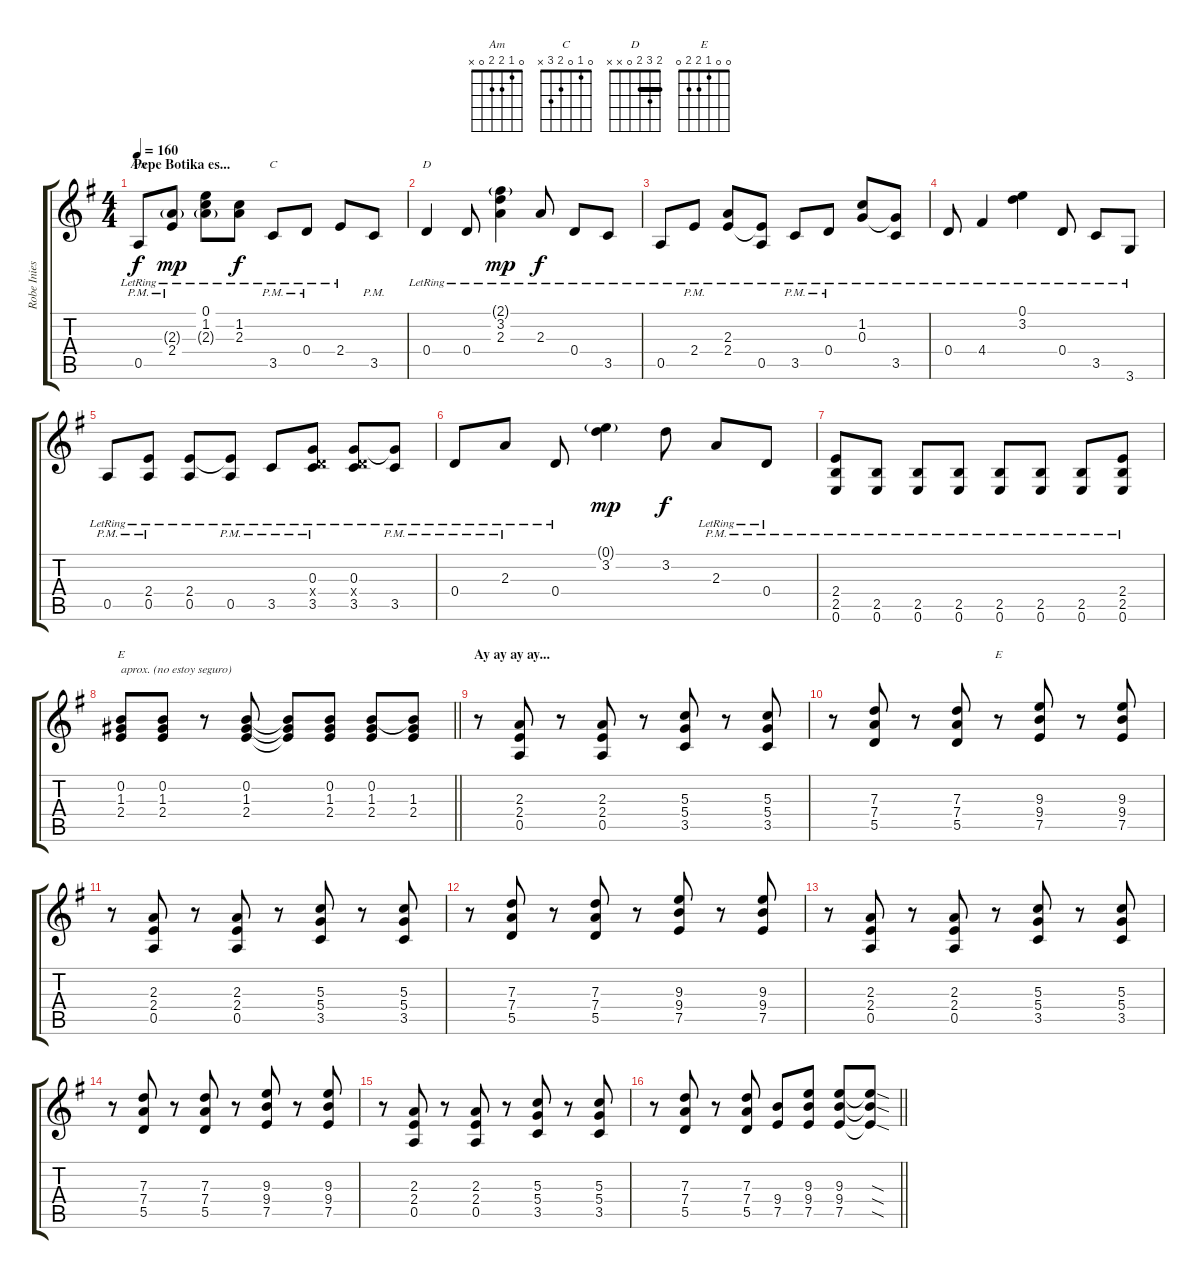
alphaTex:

\track ("Robe Iniesta - Guitarra" "Robe Inies") {instrument distortionguitar}
\staff {score tabs}
\tuning (E4 B3 G3 D3 A2 E2) {hide}
\chord ("Am" 0 1 2 2 0 x)
\chord ("C" 0 1 0 2 3 x)
\chord ("D" 2 3 2 0 x x) {barre 2}
\chord ("E" x 0 1 2 x x)
\chord ("E" 0 0 1 2 2 0)
\ts (4 4)
\section ("" "Pepe Botika es...")
\tempo 160
\clef g2
\ks eminor
0.5{pm lr}.8{ch "Am" dy f instrument electricguitarjazz} (2.3{g pm lr} 2.4{pm lr}).8{dy mp} (0.1{lr} 1.2{lr} 2.3{g lr}).8 (1.2{lr} 2.3{lr}).8{dy f} 3.5{pm lr}.8{ch "C"} 0.4{pm lr}.8 2.4{lr}.8 3.5{pm}.8 |
0.4{lr}.4{ch "D"} 0.4{lr}.8 (2.1{g} 3.2{lr} 2.3{lr}).4{dy mp} 2.3{lr}.8{dy f} 0.4{lr}.8 3.5{lr}.8 |
0.5{lr}.8 2.4{pm lr}.8 (2.3{lr} 2.4{lr}).8 (2.4{t} 0.5{lr}).8 3.5{pm lr}.8 0.4{pm lr}.8 (1.2{lr} 0.3{lr}).8 (0.3{t} 3.5{lr}).8 |
0.4{lr}.8 4.4{lr}.4 (0.1{lr} 3.2).4 0.4{lr}.8 3.5{lr}.8 3.6{lr}.8 |
0.5{pm lr}.8 (2.4{pm lr} 0.5{pm lr}).8 (2.4{lr} 0.5{lr}).8 (2.4{t} 0.5{pm lr}).8 3.5{pm lr}.8 (0.3 0.4{x} 3.5{pm lr}).8 (0.3 0.4{x} 3.5{lr}).8 (0.3{t} 3.5{pm lr}).8 |
0.4{pm lr}.8 2.3{pm lr}.8 0.4{lr}.8 (0.1{g} 3.2).4{dy mp} 3.2.8{dy f} 2.3{pm lr}.8 0.4{pm lr}.8 |
(2.4{pm} 2.5{pm} 0.6{pm}).8{instrument distortionguitar} (2.5{pm} 0.6{pm}).8 (2.5{pm} 0.6{pm}).8 (2.5{pm} 0.6{pm}).8 (2.5{pm} 0.6{pm}).8 (2.5{pm} 0.6{pm}).8 (2.5{pm} 0.6{pm}).8 (2.4{pm} 2.5{pm} 0.6{pm}).8 |
\barLineRight lightlight
(0.2 1.3 2.4).8{ch "E" txt "aprox. (no estoy seguro)"} (0.2 1.3 2.4).8 r.8 (0.2 1.3 2.4).8 (0.2{t} 1.3{t} 2.4{t}).8 (0.2 1.3 2.4).8 (0.2 1.3 2.4).8 (0.2{t} 1.3 2.4).8 |
\section ("" "Ay ay ay ay...")
r.8 (2.3 2.4 0.5).8 r.8 (2.3 2.4 0.5).8 r.8 (5.3 5.4 3.5).8 r.8 (5.3 5.4 3.5).8 |
r.8 (7.3 7.4 5.5).8 r.8 (7.3 7.4 5.5).8 r.8{ch "E"} (9.3 9.4 7.5).8 r.8 (9.3 9.4 7.5).8 |
r.8 (2.3 2.4 0.5).8 r.8 (2.3 2.4 0.5).8 r.8 (5.3 5.4 3.5).8 r.8 (5.3 5.4 3.5).8 |
r.8 (7.3 7.4 5.5).8 r.8 (7.3 7.4 5.5).8 r.8 (9.3 9.4 7.5).8 r.8 (9.3 9.4 7.5).8 |
r.8 (2.3 2.4 0.5).8 r.8 (2.3 2.4 0.5).8 r.8 (5.3 5.4 3.5).8 r.8 (5.3 5.4 3.5).8 |
r.8 (7.3 7.4 5.5).8 r.8 (7.3 7.4 5.5).8 r.8 (9.3 9.4 7.5).8 r.8 (9.3 9.4 7.5).8 |
r.8 (2.3 2.4 0.5).8 r.8 (2.3 2.4 0.5).8 r.8 (5.3 5.4 3.5).8 r.8 (5.3 5.4 3.5).8 |
\barLineRight lightlight
r.8 (7.3 7.4 5.5).8 r.8 (7.3 7.4 5.5).8 (9.4 7.5).8 (9.3 9.4 7.5).8 (9.3 9.4 7.5).8 (9.3{sod t} 9.4{sod t} 7.5{sod t}).8
